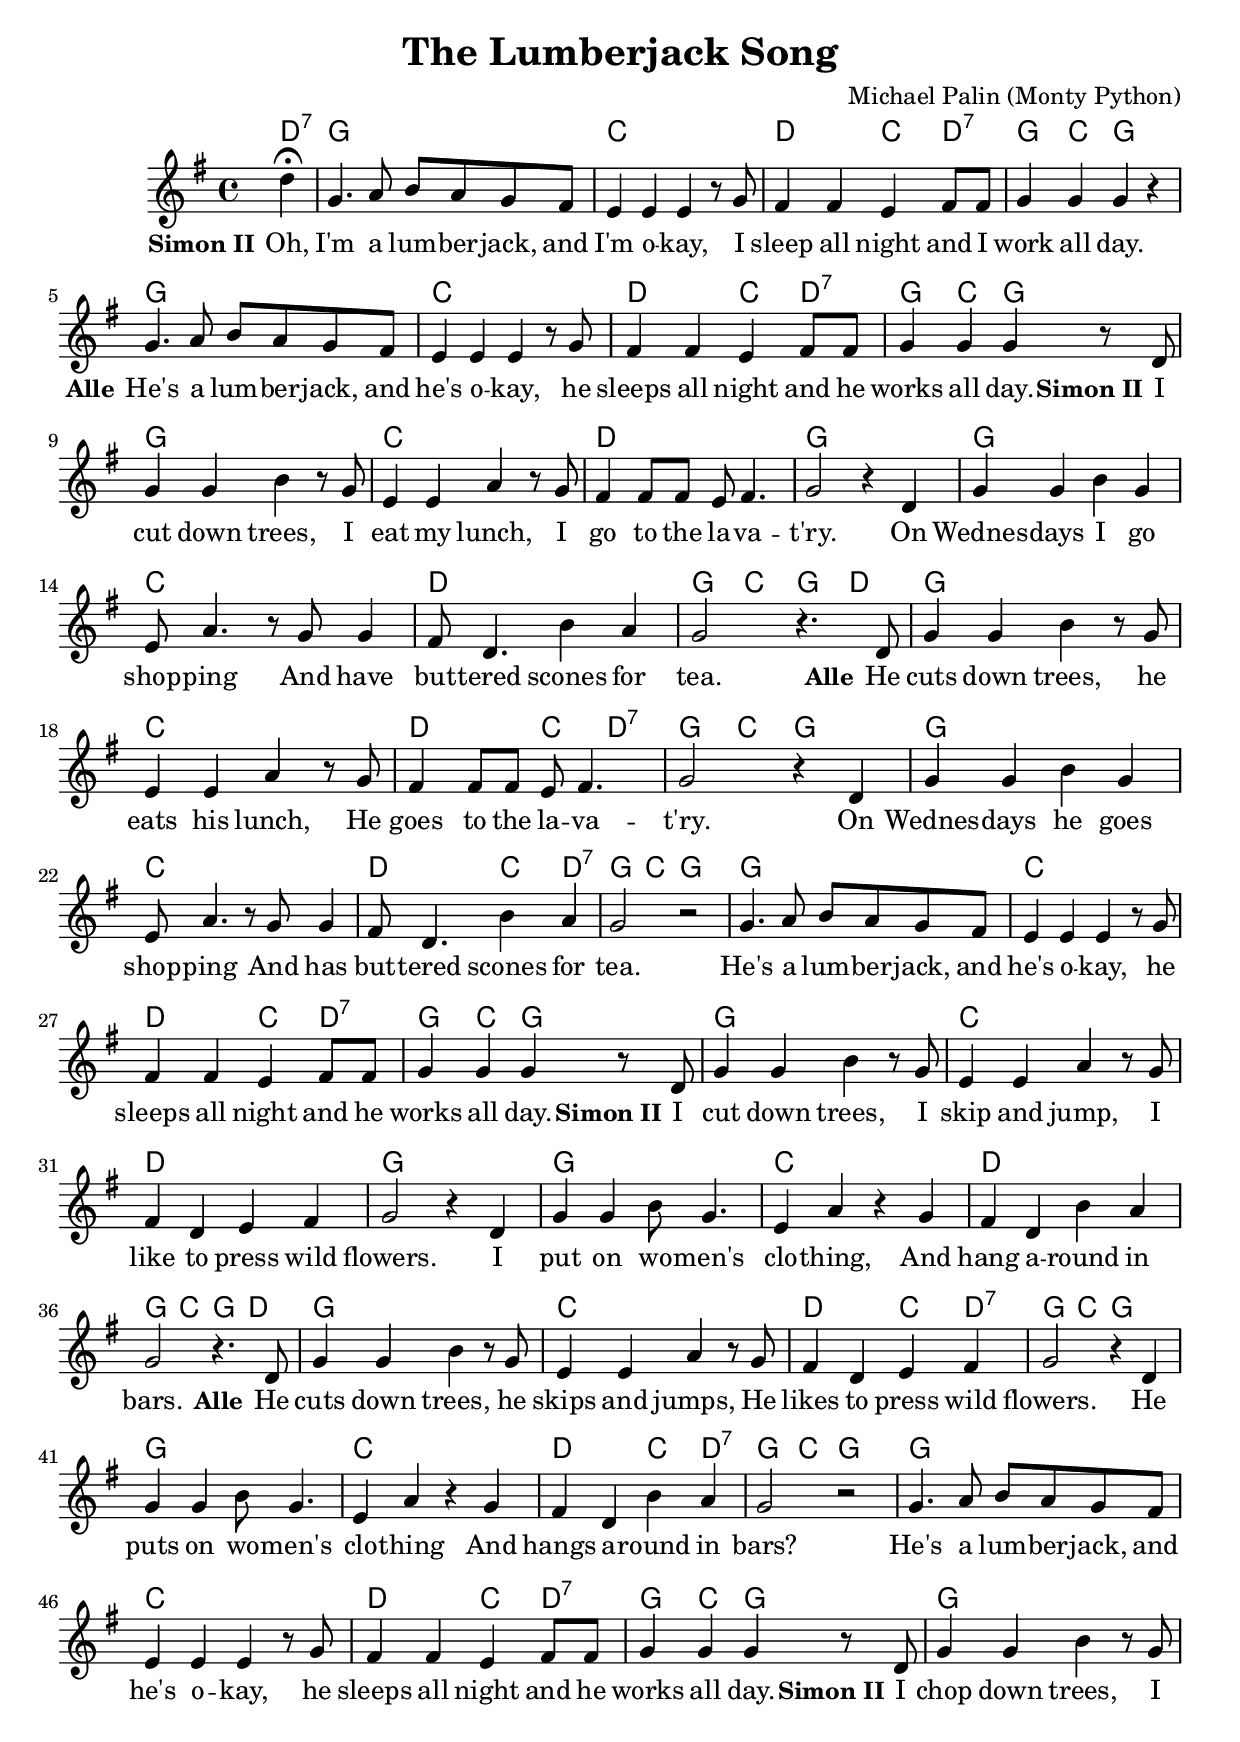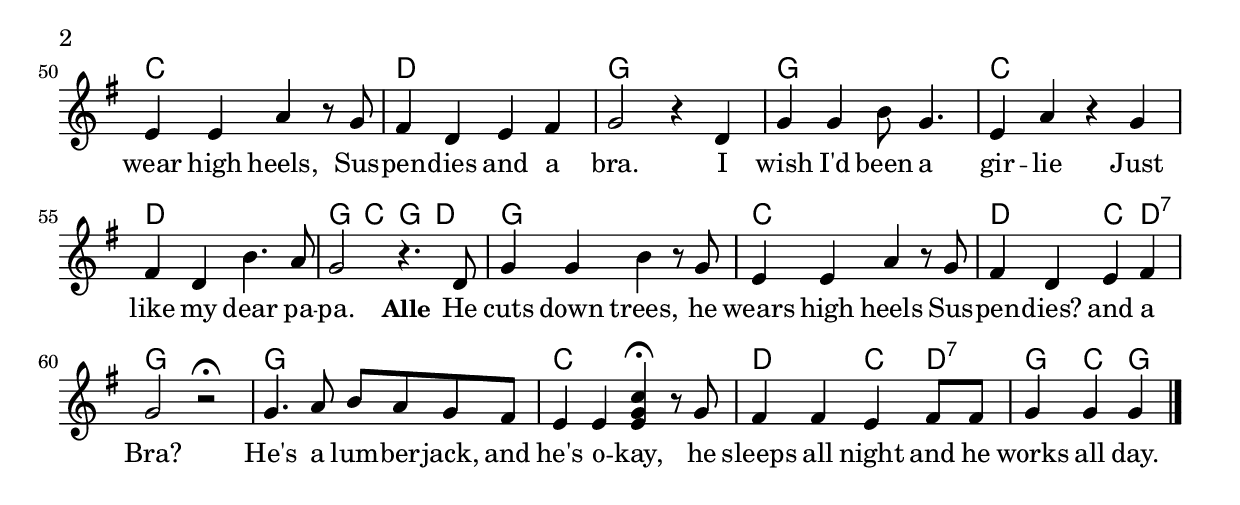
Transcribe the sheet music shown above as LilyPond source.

\version "2.14.2"
\language "deutsch"

\header {
  title = "The Lumberjack Song"
  composer = "Michael Palin (Monty Python)"
  % Voreingestellte LilyPond-Tagline entfernen
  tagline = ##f
}


#(set-global-staff-size 21)

global = {
  \key g \major
  \time 4/4
  \partial 4
}

chordNames = \chordmode {
  \global
  \germanChords
  d4:7
  g1 c d2 c4 d:7 g c g2
  g1 c d2 c4 d:7 g c g2
  g1 c d g
  g c d g4 c g d
  
  g1 c d2 c4 d:7 g c g2
  g1 c d2 c4 d:7 g c g2
  g1 c d2 c4 d:7 g c g2

  g1 c d g
  g c d g4 c g d
  
  g1 c d2 c4 d:7 g c g2
  g1 c d2 c4 d:7 g c g2
  g1 c d2 c4 d:7 g c g2
  
  g1 c d g
  g c d g4 c g d
  
  g1 c d2 c4 d:7 g1
  g1 c d2 c4 d:7 g c g

}

melody = \relative c'' {
  \global
  d4\fermata
  g,4. a8 h a g fis
  e4 e e r8 g
  fis4 fis e fis8 fis
  g4 g g r

  g4. a8 h a g fis
  e4 e e r8 g
  fis4 fis e fis8 fis
  g4 g g r8 d
  
  g4 g h r8 g
  e4 e a r8 g
  fis4 fis8 fis e fis4.
  g2 r4 d
  
  g g h g
  e8 a4. r8 g g4
  fis8 d4. h'4 a
  g2 r4. d8
  
  g4 g h r8 g
  e4 e a r8 g
  fis4 fis8 fis e fis4.
  g2 r4 d
  
  g g h g
  e8 a4. r8 g g4
  fis8 d4. h'4 a
  g2 r
  
  g4. a8 h a g fis
  e4 e e r8 g
  fis4 fis e fis8 fis
  g4 g g r8 d
  
  g4 g h r8 g
  e4 e a r8 g
  fis4 d e fis4
  g2 r4 d
  
  g g h8 g4.
  e4 a r g
  fis d h' a
  g2 r4. d8
  
  g4 g h r8 g
  e4 e a r8 g
  fis4 d e fis4
  g2 r4 d
  
  g g h8 g4.
  e4 a r g
  fis d h' a
  g2 r
  
  g4. a8 h a g fis
  e4 e e r8 g
  fis4 fis e fis8 fis
  g4 g g r8 d
  
  g4 g h r8 g
  e4 e a r8 g
  fis4 d e fis4
  g2 r4 d
  
  g g h8 g4.
  e4 a r g
  fis d h'4. a8
  g2 r4. d8
  
  g4 g h r8 g
  e4 e a r8 g
  fis4 d e fis4
  g2 r\fermata
  
  g4. a8 h a g fis
  e4 e <e g c>\fermata r8 g
  fis4 fis e fis8 fis
  g4 g g\bar "|."
}

verse = \lyricmode {
\set stanza = "Simon II"
Oh, I'm a lum -- ber -- jack, and I'm o -- kay,
I sleep all night and I work all day.

\set stanza = "Alle"
He's a lum -- ber -- jack, and he's o -- kay,
he sleeps all night and he works all day.

\set stanza = "Simon II"
I cut down trees, I eat my lunch,
I go to the la -- va -- t'ry.
On Wednes -- days I go shop -- ping
And have but -- tered scones for tea.

\set stanza = "Alle"
He cuts down trees, he eats his lunch,
He goes to the la -- va -- t'ry.
On Wednes -- days he goes shop -- ping
And has but -- tered scones for tea.

He's a lum -- ber -- jack, and he's o -- kay,
he sleeps all night and he works all day.

\set stanza = "Simon II"
I cut down trees, I skip and jump,
I like to press wild flowers.
I put on wo -- men's clo -- thing,
And hang a -- round in bars.

\set stanza = "Alle"
He cuts down trees, he skips and jumps,
He likes to press wild flowers.
He puts on wo -- men's clo -- thing
And hangs a -- round in bars?

He's a lum -- ber -- jack, and he's o -- kay,
he sleeps all night and he works all day.

\set stanza = "Simon II"
I chop down trees, I wear high heels,
Sus -- pen -- dies and a bra.
I wish I'd been a gir -- lie
Just like my dear pa -- pa.

\set stanza = "Alle"
He cuts down trees, he wears high heels
Sus -- pen -- dies? and a Bra?

He's a lum -- ber -- jack, and he's o -- kay,
he sleeps all night and he works all day.

}

\score {
  <<
    \new ChordNames \chordNames
    \new Staff { \melody }
    \addlyrics { \verse }
  >>
  \layout { }
  \midi {
    \context {
      \Score
      tempoWholesPerMinute = #(ly:make-moment 100 4)
    }
  }
}
